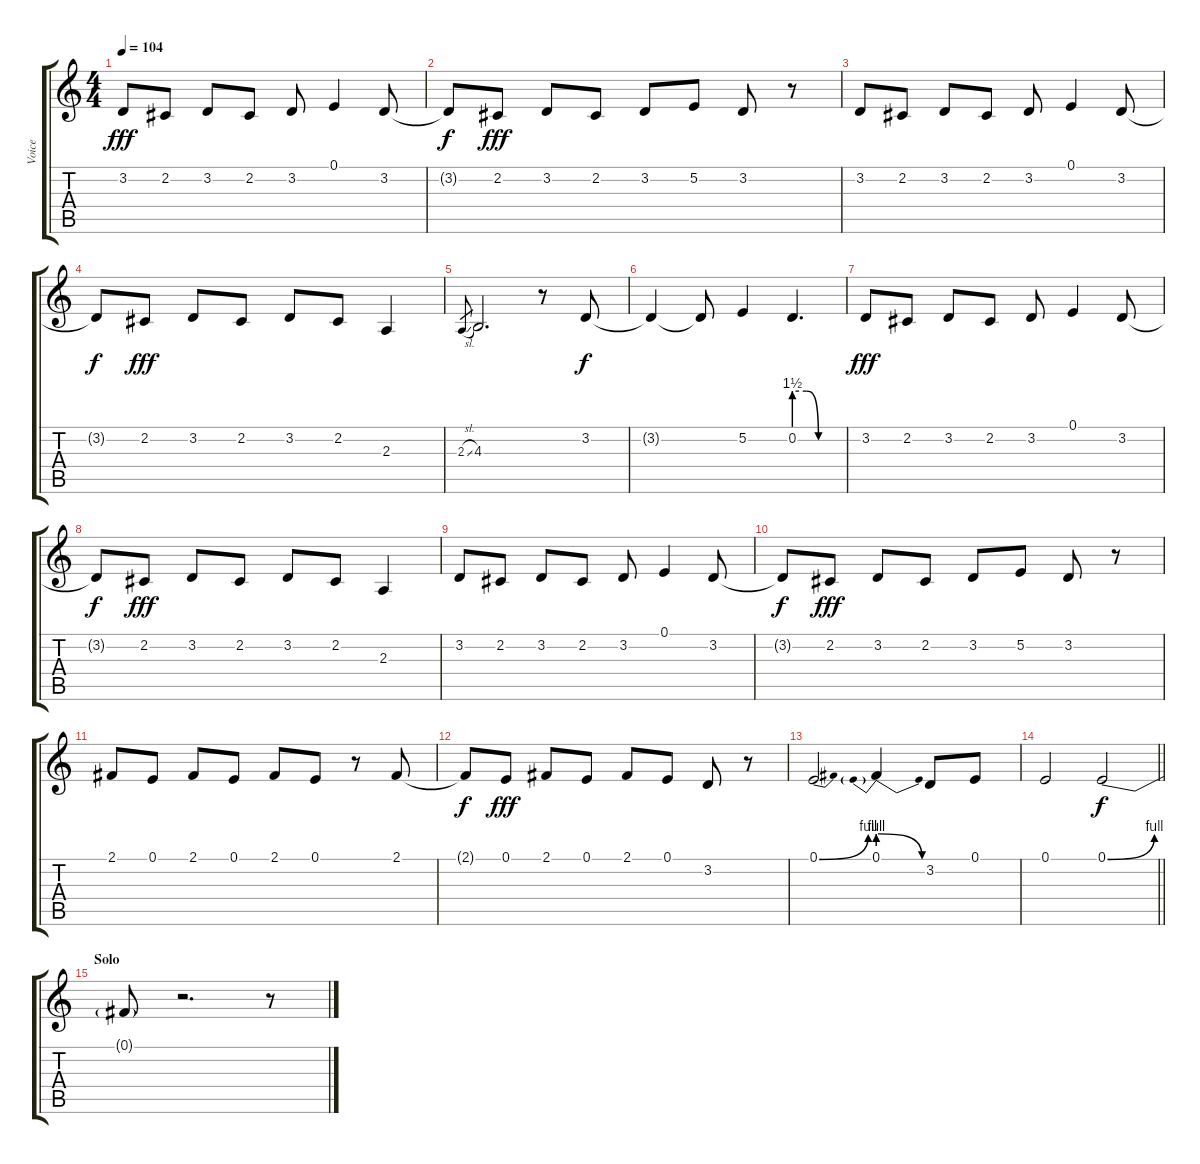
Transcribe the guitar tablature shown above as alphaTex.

\track ("Voice" "Voice") {instrument lead6voice}
\staff {score tabs}
\tuning (E4 B3 G3 D3 A2 E2) {hide}
\ts (4 4)
\tempo 104
\clef g2
\ks c
3.2.8{dy fff} 2.2.8 3.2.8 2.2.8 3.2.8 0.1.4 3.2.8 |
3.2{t}.8{dy f} 2.2.8{dy fff} 3.2.8 2.2.8 3.2.8 5.2.8 3.2.8 r.8 |
3.2.8 2.2.8 3.2.8 2.2.8 3.2.8 0.1.4 3.2.8 |
3.2{t}.8{dy f} 2.2.8{dy fff} 3.2.8 2.2.8 3.2.8 2.2.8 2.3.4 |
2.3{sl}.8{gr} 4.3.2{d} r.8 3.2.8{dy f} |
3.2{t}.4 3.2{t}.8 5.2.4 0.2{be (custom 0 6 15 6 30 0 60 0)}.4{d} |
3.2.8{dy fff} 2.2.8 3.2.8 2.2.8 3.2.8 0.1.4 3.2.8 |
3.2{t}.8{dy f} 2.2.8{dy fff} 3.2.8 2.2.8 3.2.8 2.2.8 2.3.4 |
3.2.8 2.2.8 3.2.8 2.2.8 3.2.8 0.1.4 3.2.8 |
3.2{t}.8{dy f} 2.2.8{dy fff} 3.2.8 2.2.8 3.2.8 5.2.8 3.2.8 r.8 |
2.1.8 0.1.8 2.1.8 0.1.8 2.1.8 0.1.8 r.8 2.1.8 |
2.1{t}.8{dy f} 0.1.8{dy fff} 2.1.8 0.1.8 2.1.8 0.1.8 3.2.8 r.8 |
0.1{be (bend 0 0 60 4)}.2 0.1{be (prebendrelease 0 4 60 0)}.4 3.2.8 0.1.8 |
\barLineRight lightlight
0.1.2 0.1{be (bend 0 0 60 4)}.2{dy f} |
\section ("" "Solo")
0.1{t}.8 r.2{d} r.8
